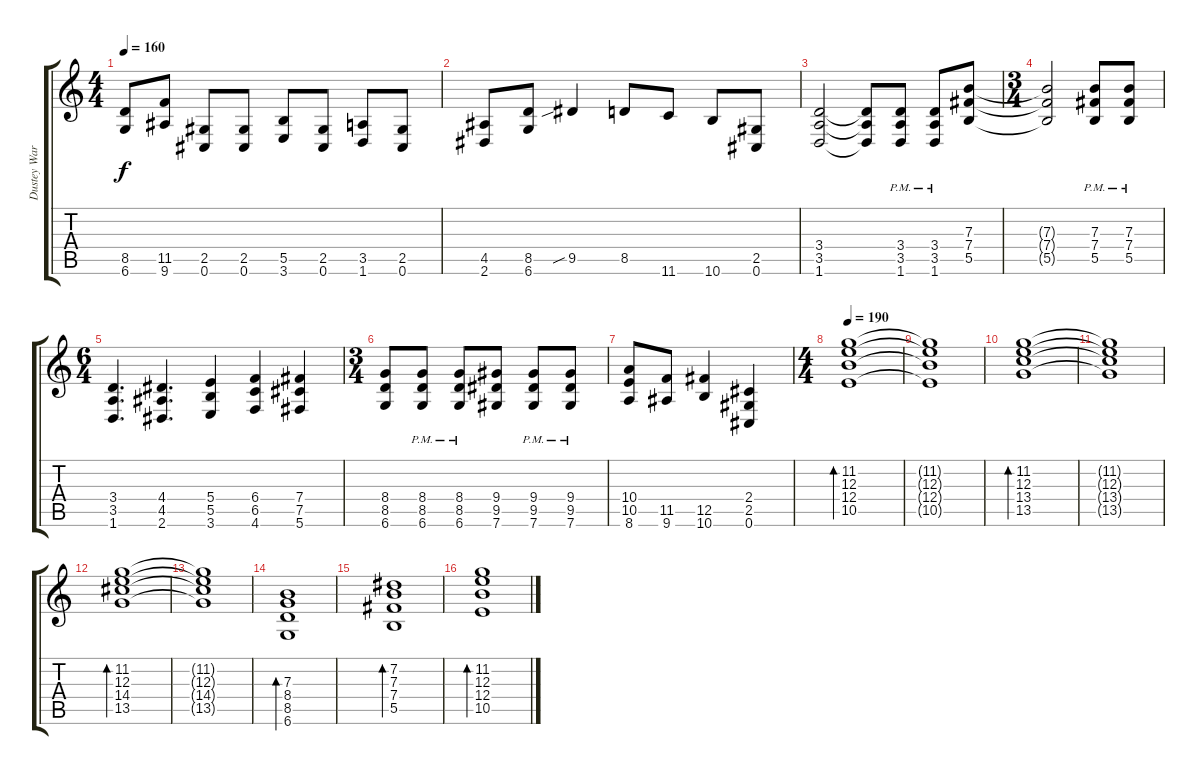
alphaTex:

\track ("Dustey Warring" "Dustey War") {instrument distortionguitar}
\staff {score tabs}
\tuning (Db4 Ab3 E3 B2 Gb2 Db2) {hide}
\ts (4 4)
\tempo 160
\clef g2
\ks c
(8.5 6.6).8{dy f} (11.5 9.6).8 (2.5 0.6).8 (2.5 0.6).8 (5.5 3.6).8 (2.5 0.6).8 (3.5 1.6).8 (2.5 0.6).8 |
(4.5 2.6).8 (8.5 6.6).8 9.5{sib}.4 8.5.8 11.6.8 10.6.8 (2.5 0.6).8 |
(3.4 3.5 1.6).2 (3.4{t} 3.5{t} 1.6{t}).8 (3.4{pm} 3.5{pm} 1.6{pm}).8 (3.4{pm} 3.5{pm} 1.6{pm}).8 (7.3 7.4 5.5).8 |
\ts (3 4)
(7.3{t} 7.4{t} 5.5{t}).2 (7.3{pm} 7.4{pm} 5.5{pm}).8 (7.3{pm} 7.4{pm} 5.5{pm}).8 |
\ts (6 4)
(3.4 3.5 1.6).4{d} (4.4 4.5 2.6).4{d} (5.4 5.5 3.6).4 (6.4 6.5 4.6).4 (7.4 7.5 5.6).4 |
\ts (3 4)
(8.4 8.5 6.6).8 (8.4{pm} 8.5{pm} 6.6{pm}).8 (8.4{pm} 8.5{pm} 6.6{pm}).8 (9.4 9.5 7.6).8 (9.4{pm} 9.5{pm} 7.6{pm}).8 (9.4{pm} 9.5{pm} 7.6{pm}).8 |
(10.4 10.5 8.6).8 (11.5 9.6).8 (12.5 10.6).4 (2.4 2.5 0.6).4 |
\ts (4 4)
\tempo 190
(11.2 12.3 12.4 10.5).1{bd 60 instrument acousticguitarsteel} |
(11.2{t} 12.3{t} 12.4{t} 10.5{t}).1 |
(11.2 12.3 13.4 13.5).1{bd 60} |
(11.2{t} 12.3{t} 13.4{t} 13.5{t}).1 |
(11.2 12.3 14.4 13.5).1{bd 60} |
(11.2{t} 12.3{t} 14.4{t} 13.5{t}).1 |
(7.3 8.4 8.5 6.6).1{bd 60} |
(7.2 7.3 7.4 5.5).1{bd 60} |
(11.2 12.3 12.4 10.5).1{bd 60 instrument acousticguitarsteel}
